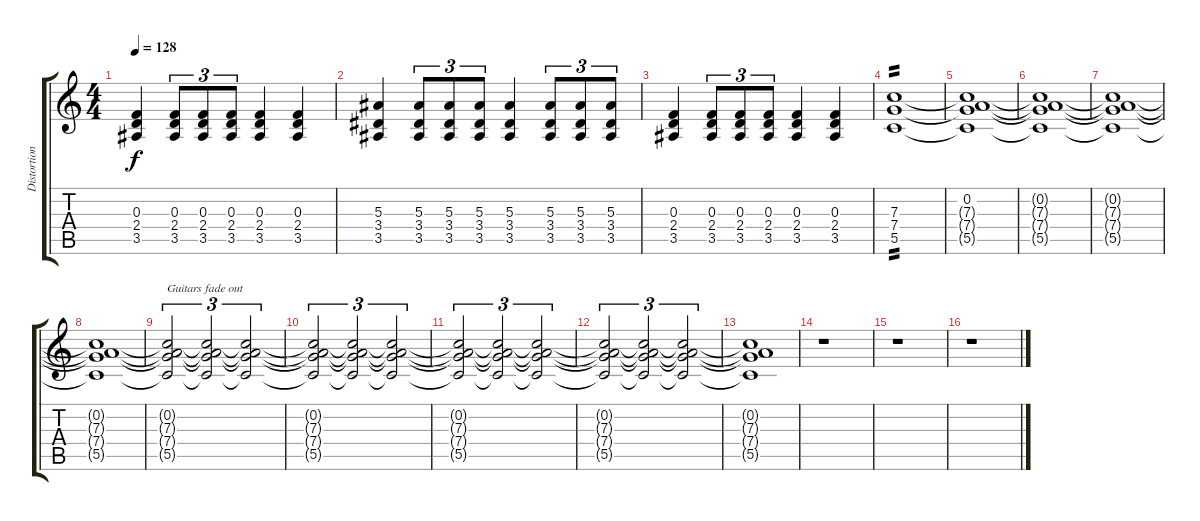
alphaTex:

\track ("Distortion Guitar 2" "Distortion") {instrument overdrivenguitar}
\staff {score tabs}
\tuning (D4 A3 F3 C3 G2 D2) {hide}
\ts (4 4)
\tempo 128
\clef g2
\ks c
(0.3 2.4 3.5).4{dy f} (0.3 2.4 3.5).8{tu (3 2)} (0.3 2.4 3.5).8{tu (3 2)} (0.3 2.4 3.5).8{tu (3 2)} (0.3 2.4 3.5).4 (0.3 2.4 3.5).4 |
(5.3 3.4 3.5).4 (5.3 3.4 3.5).8{tu (3 2)} (5.3 3.4 3.5).8{tu (3 2)} (5.3 3.4 3.5).8{tu (3 2)} (5.3 3.4 3.5).4 (5.3 3.4 3.5).8{tu (3 2)} (5.3 3.4 3.5).8{tu (3 2)} (5.3 3.4 3.5).8{tu (3 2)} |
(0.3 2.4 3.5).4 (0.3 2.4 3.5).8{tu (3 2)} (0.3 2.4 3.5).8{tu (3 2)} (0.3 2.4 3.5).8{tu (3 2)} (0.3 2.4 3.5).4 (0.3 2.4 3.5).4 |
(7.3 7.4 5.5).1{tp 2} |
(0.2 7.3{t} 7.4{t} 5.5{t}).1 |
(0.2{t} 7.3{t} 7.4{t} 5.5{t}).1 |
(0.2{t} 7.3{t} 7.4{t} 5.5{t}).1 |
(0.2{t} 7.3{t} 7.4{t} 5.5{t}).1 |
(0.2{t} 7.3{t} 7.4{t} 5.5{t}).2{tu (3 2) txt "Guitars fade out" volume 12} (0.2{t} 7.3{t} 7.4{t} 5.5{t}).2{tu (3 2) volume 11} (0.2{t} 7.3{t} 7.4{t} 5.5{t}).2{tu (3 2) volume 10} |
(0.2{t} 7.3{t} 7.4{t} 5.5{t}).2{tu (3 2) volume 9} (0.2{t} 7.3{t} 7.4{t} 5.5{t}).2{tu (3 2) volume 8} (0.2{t} 7.3{t} 7.4{t} 5.5{t}).2{tu (3 2) volume 7} |
(0.2{t} 7.3{t} 7.4{t} 5.5{t}).2{tu (3 2) volume 6} (0.2{t} 7.3{t} 7.4{t} 5.5{t}).2{tu (3 2) volume 4} (0.2{t} 7.3{t} 7.4{t} 5.5{t}).2{tu (3 2) volume 3} |
(0.2{t} 7.3{t} 7.4{t} 5.5{t}).2{tu (3 2) volume 2} (0.2{t} 7.3{t} 7.4{t} 5.5{t}).2{tu (3 2) volume 1} (0.2{t} 7.3{t} 7.4{t} 5.5{t}).2{tu (3 2) volume 0} |
(0.2{t} 7.3{t} 7.4{t} 5.5{t}).1{volume 1} |
r.1 |
r.1 |
r.1
